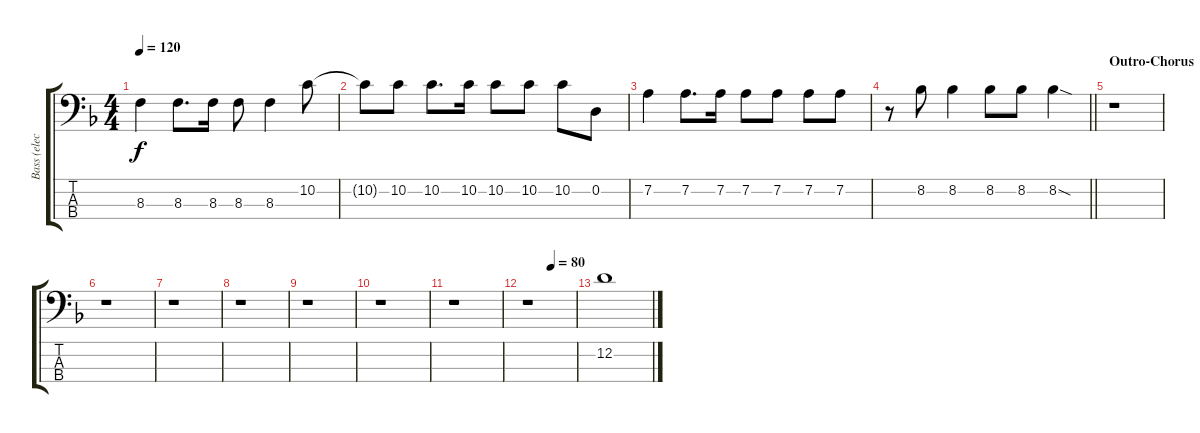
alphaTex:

\track ("Bass (elec.)" "Bass (elec") {instrument electricbassfinger}
\staff {score tabs}
\tuning (G2 D2 A1 D1) {hide}
\ts (4 4)
\tempo 120
\clef f4
\ks f
8.3.4{dy f} 8.3.8{d} 8.3.16 8.3.8 8.3.4 10.2.8 |
10.2{t}.8 10.2.8 10.2.8{d} 10.2.16 10.2.8 10.2.8 10.2.8 0.2.8 |
7.2.4 7.2.8{d} 7.2.16 7.2.8 7.2.8 7.2.8 7.2.8 |
\barLineRight lightlight
r.8 8.2.8 8.2.4 8.2.8 8.2.8 8.2{sod}.4 |
\section ("" "Outro-Chorus")
r.1 |
r.1 |
r.1 |
r.1 |
r.1 |
r.1 |
r.1 |
\tempo (80 0.5)
r.1 |
12.2.1
